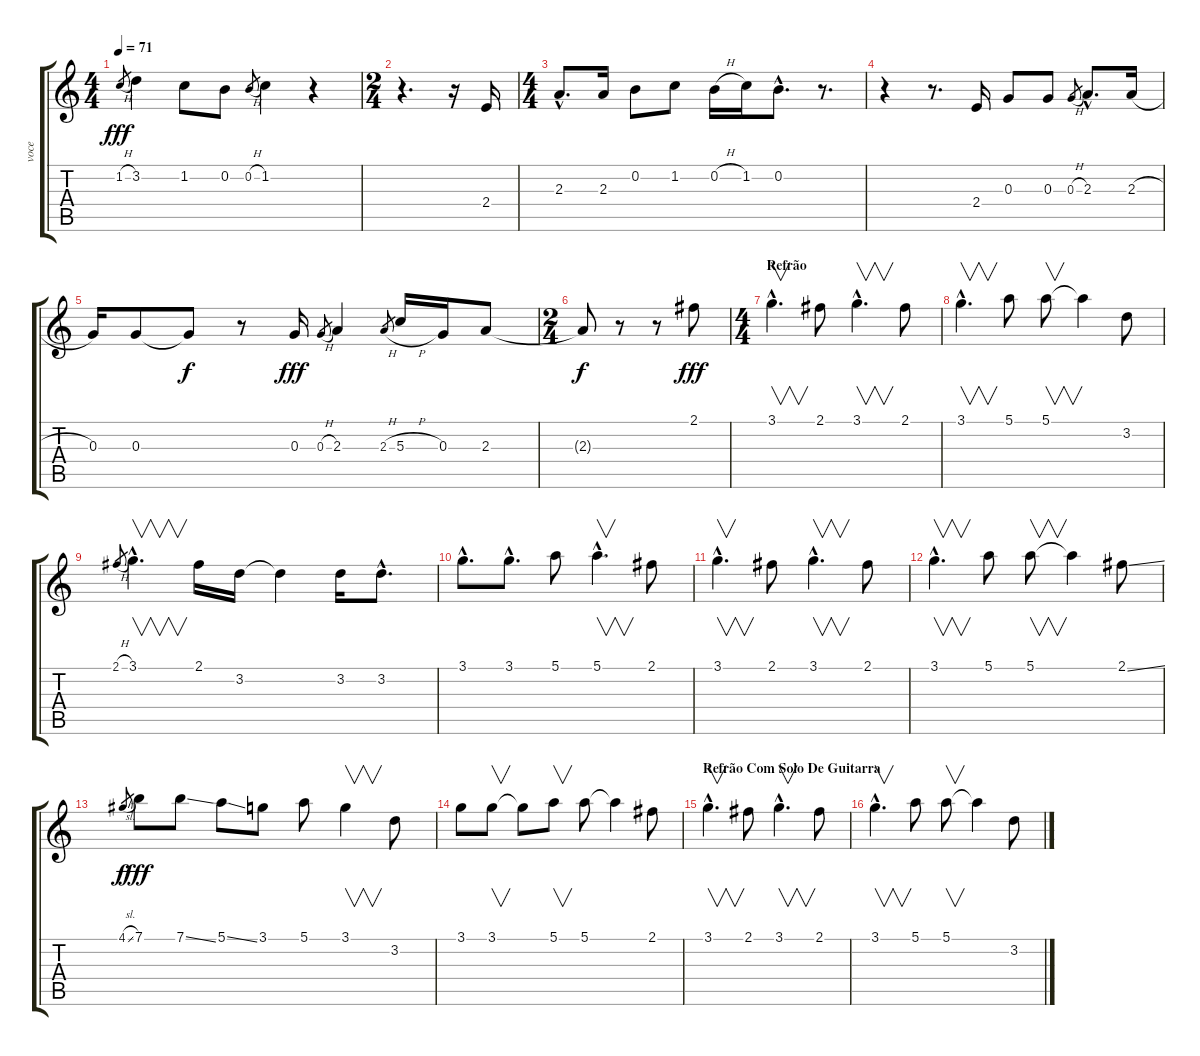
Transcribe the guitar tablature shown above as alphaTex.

\track ("voce" "voce") {instrument distortionguitar}
\staff {score tabs}
\tuning (E4 B3 G3 D3 A2 E2) {hide}
\ts (4 4)
\tempo 71
\clef g2
\ks c
1.2{h}.8{gr dy fff} 3.2.4 1.2.8 0.2.8 0.2{h}.8{gr} 1.2.4 r.4 |
\ts (2 4)
r.4{d} r.16 2.4.16 |
\ts (4 4)
2.3{hac}.8{d} 2.3.16 0.2.8 1.2.8 0.2{h}.16 1.2.16 0.2{hac}.8{d} r.8{d} |
r.4 r.8{d} 2.4.16 0.3.8 0.3.8 0.3{h}.8{gr} 2.3{hac}.8{d} 2.3{h}.16 |
0.3.16 0.3.8 0.3{t}.8{dy f} r.8 0.3.16{dy fff} 0.3{h}.8{gr} 2.3.4 2.3{h}.8{gr} 5.3{h}.16 0.3.16 2.3.8 |
\ts (2 4)
2.3{t}.8{dy f} r.8 r.8 2.1.8{dy fff} |
\ts (4 4)
\section ("" "Refrão")
3.1{hac}.4{v d volume 16} 2.1.8 3.1{hac}.4{v d} 2.1.8 |
3.1{hac}.4{v d} 5.1.8 5.1.8{v} 5.1{t}.4 3.2.8 |
2.1{h}.8{gr} 3.1{hac}.4{v d} 2.1.16 3.2.16 3.2{t}.4 3.2.16 3.2{hac}.8{d} |
3.1{hac}.8{d} 3.1{hac}.8{d} 5.1.8 5.1{hac}.4{v d} 2.1.8 |
3.1{hac}.4{v d} 2.1.8 3.1{hac}.4{v d} 2.1.8 |
3.1{hac}.4{v d} 5.1.8 5.1.8{v} 5.1{t}.4 2.1{ss}.8 |
4.1{sl}.8{gr dy f} 7.1.8{dy fff} 7.1{ss}.8 5.1{ss}.8 3.1.8 5.1.8 3.1.4{v} 3.2.8 |
3.1.8 3.1.8{v} 3.1{t}.8 5.1.8{v} 5.1.8 5.1{t}.4 2.1.8 |
\section ("" "Refrão Com Solo De Guitarra")
3.1{hac}.4{v d} 2.1.8 3.1{hac}.4{v d} 2.1.8 |
3.1{hac}.4{v d} 5.1.8 5.1.8{v} 5.1{t}.4 3.2.8
